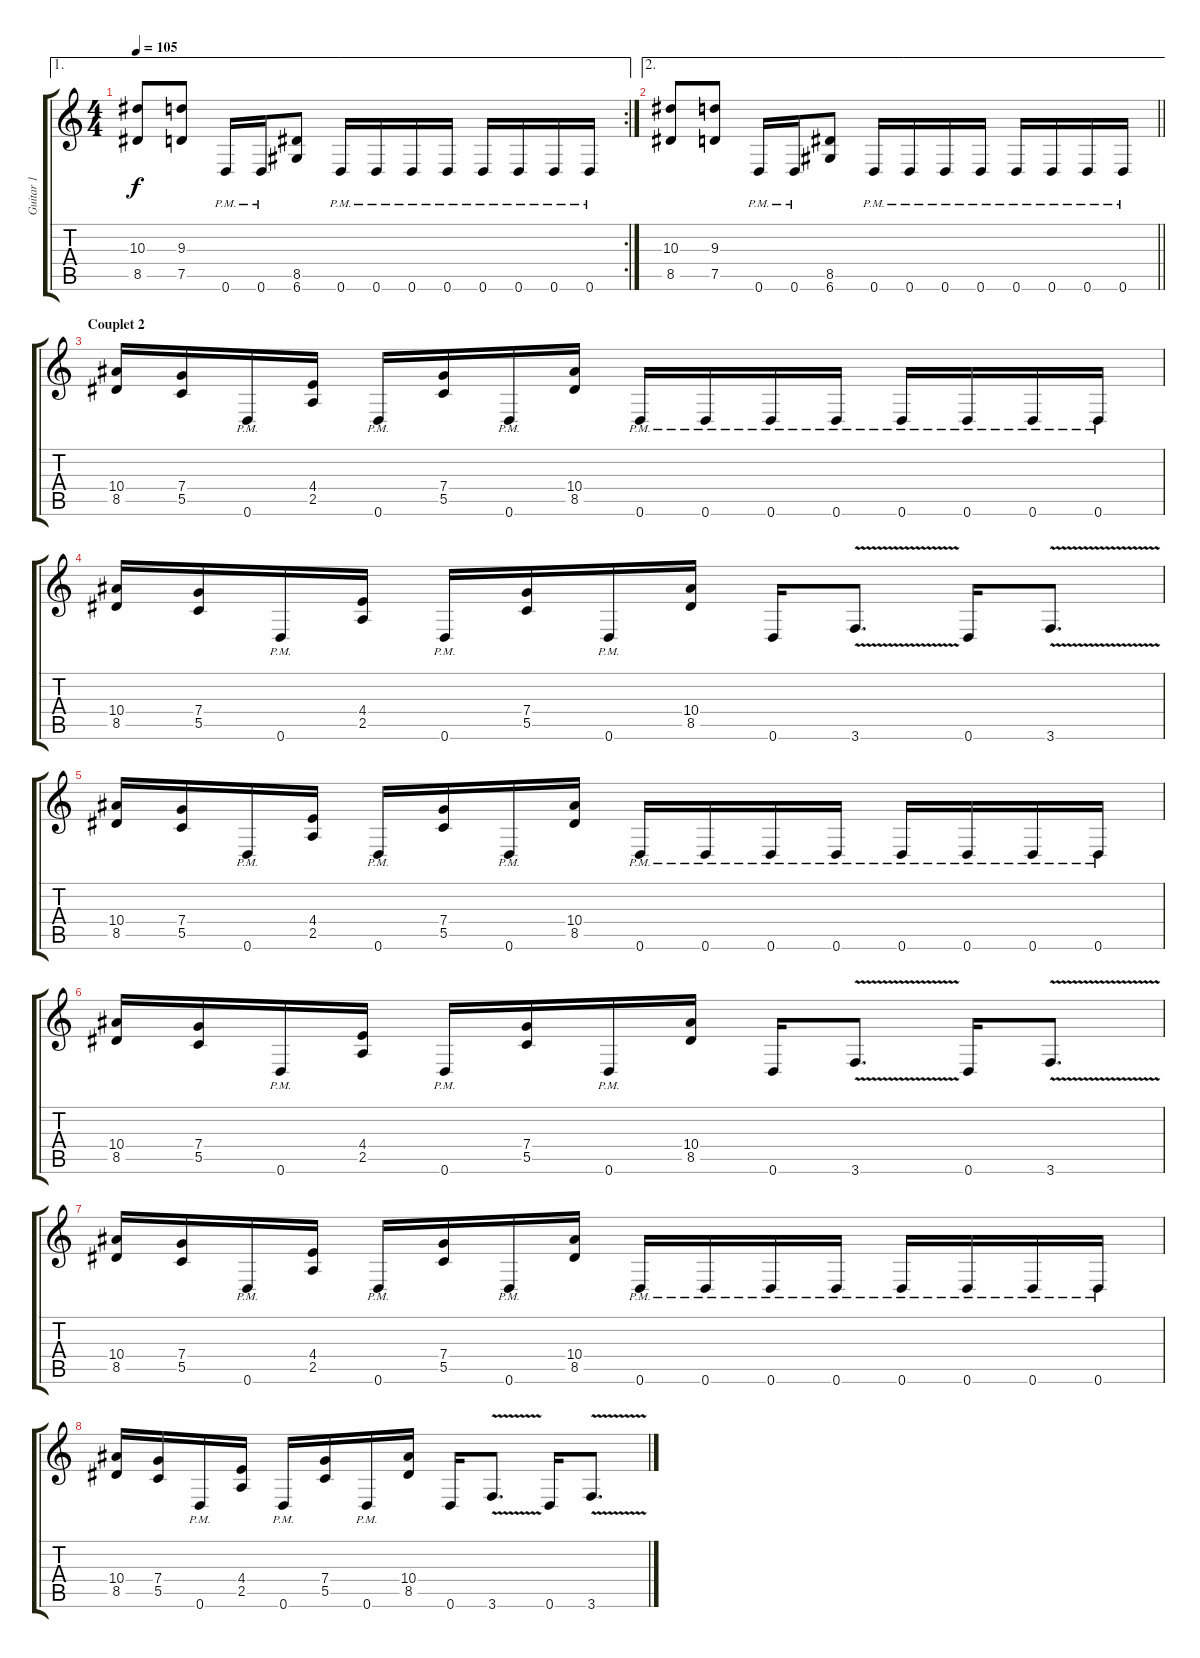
\track ("Guitar 1" "Guitar 1") {instrument distortionguitar}
\staff {score tabs}
\tuning (D4 A3 F3 C3 G2 D2) {hide}
\ae 1
\rc 2
\ts (4 4)
\tempo 105
\clef g2
\ks c
(10.3 8.5).8{dy f} (9.3 7.5).8 0.6{pm}.16 0.6{pm}.16 (8.5 6.6).8 0.6{pm}.16 0.6{pm}.16 0.6{pm}.16 0.6{pm}.16 0.6{pm}.16 0.6{pm}.16 0.6{pm}.16 0.6{pm}.16 |
\ae 2
\barLineRight lightlight
(10.3 8.5).8 (9.3 7.5).8 0.6{pm}.16 0.6{pm}.16 (8.5 6.6).8 0.6{pm}.16 0.6{pm}.16 0.6{pm}.16 0.6{pm}.16 0.6{pm}.16 0.6{pm}.16 0.6{pm}.16 0.6{pm}.16 |
\section ("" "Couplet 2")
(10.4 8.5).16 (7.4 5.5).16 0.6{pm}.16 (4.4 2.5).16 0.6{pm}.16 (7.4 5.5).16 0.6{pm}.16 (10.4 8.5).16 0.6{pm}.16 0.6{pm}.16 0.6{pm}.16 0.6{pm}.16 0.6{pm}.16 0.6{pm}.16 0.6{pm}.16 0.6{pm}.16 |
(10.4 8.5).16 (7.4 5.5).16 0.6{pm}.16 (4.4 2.5).16 0.6{pm}.16 (7.4 5.5).16 0.6{pm}.16 (10.4 8.5).16 0.6.16 3.6{v}.8{d} 0.6.16 3.6{v}.8{d} |
(10.4 8.5).16 (7.4 5.5).16 0.6{pm}.16 (4.4 2.5).16 0.6{pm}.16 (7.4 5.5).16 0.6{pm}.16 (10.4 8.5).16 0.6{pm}.16 0.6{pm}.16 0.6{pm}.16 0.6{pm}.16 0.6{pm}.16 0.6{pm}.16 0.6{pm}.16 0.6{pm}.16 |
(10.4 8.5).16 (7.4 5.5).16 0.6{pm}.16 (4.4 2.5).16 0.6{pm}.16 (7.4 5.5).16 0.6{pm}.16 (10.4 8.5).16 0.6.16 3.6{v}.8{d} 0.6.16 3.6{v}.8{d} |
(10.4 8.5).16 (7.4 5.5).16 0.6{pm}.16 (4.4 2.5).16 0.6{pm}.16 (7.4 5.5).16 0.6{pm}.16 (10.4 8.5).16 0.6{pm}.16 0.6{pm}.16 0.6{pm}.16 0.6{pm}.16 0.6{pm}.16 0.6{pm}.16 0.6{pm}.16 0.6{pm}.16 |
(10.4 8.5).16 (7.4 5.5).16 0.6{pm}.16 (4.4 2.5).16 0.6{pm}.16 (7.4 5.5).16 0.6{pm}.16 (10.4 8.5).16 0.6.16 3.6{v}.8{d} 0.6.16 3.6{v}.8{d}
